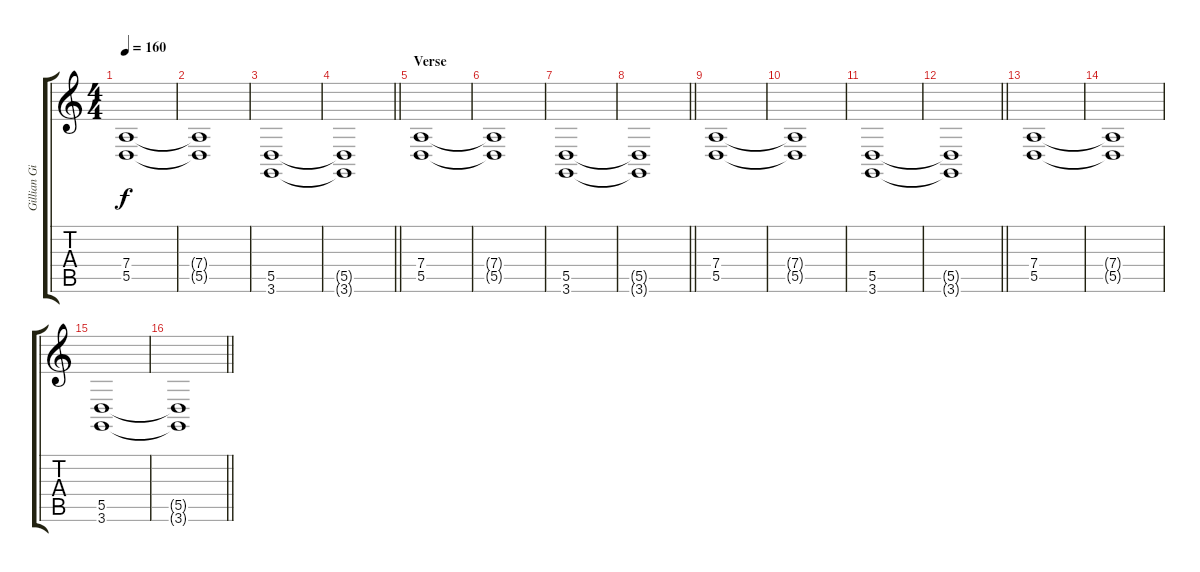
\track ("Gillian Gilbert" "Gillian Gi") {instrument synthstrings1}
\staff {score tabs}
\tuning (E4 B3 G3 D3 A2 E2) {hide}
\ts (4 4)
\tempo 160
\clef g2
\ks c
(7.4 5.5).1{dy f} |
(7.4{t} 5.5{t}).1 |
(5.5 3.6).1 |
\barLineRight lightlight
(5.5{t} 3.6{t}).1 |
\section ("" "Verse")
(7.4 5.5).1 |
(7.4{t} 5.5{t}).1 |
(5.5 3.6).1 |
\barLineRight lightlight
(5.5{t} 3.6{t}).1 |
(7.4 5.5).1 |
(7.4{t} 5.5{t}).1 |
(5.5 3.6).1 |
\barLineRight lightlight
(5.5{t} 3.6{t}).1 |
(7.4 5.5).1 |
(7.4{t} 5.5{t}).1 |
(5.5 3.6).1 |
\barLineRight lightlight
(5.5{t} 3.6{t}).1
